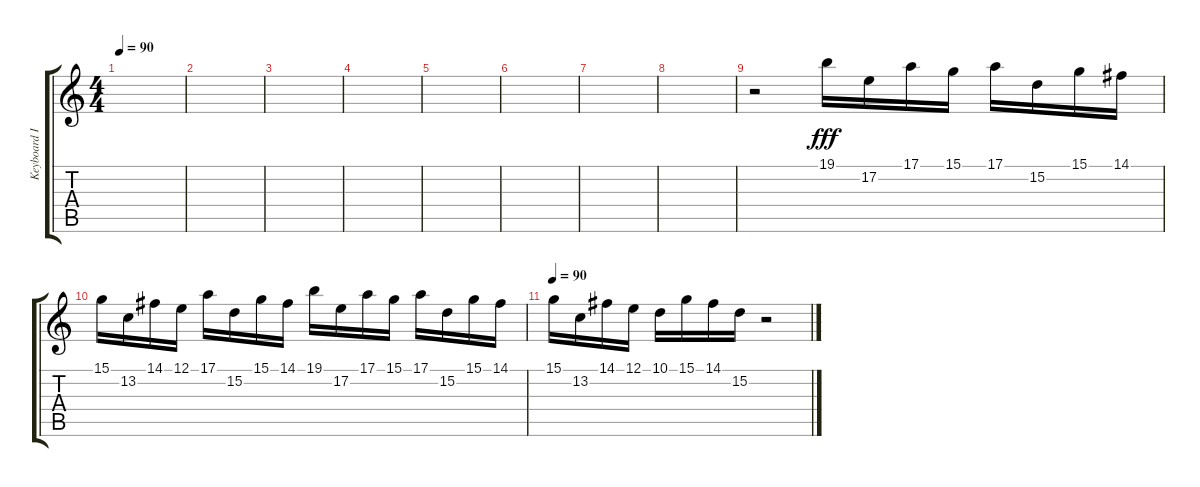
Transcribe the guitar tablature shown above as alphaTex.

\track ("Keyboard III" "Keyboard I") {instrument orchestralharp}
\staff {score tabs}
\tuning (E4 B3 G3 D3 A2 E2) {hide}
\ts (4 4)
\tempo 90
\clef g2
\ks c
|
|
|
|
|
|
|
|
r.2 19.1.16{dy fff instrument lead4chiff} 17.2.16 17.1.16 15.1.16 17.1.16 15.2.16 15.1.16 14.1.16 |
15.1.16 13.2.16 14.1.16 12.1.16 17.1.16 15.2.16 15.1.16 14.1.16 19.1.16 17.2.16 17.1.16 15.1.16 17.1.16 15.2.16 15.1.16 14.1.16 |
\tempo 90
15.1.16 13.2.16 14.1.16 12.1.16 10.1.16 15.1.16 14.1.16 15.2.16 r.2
